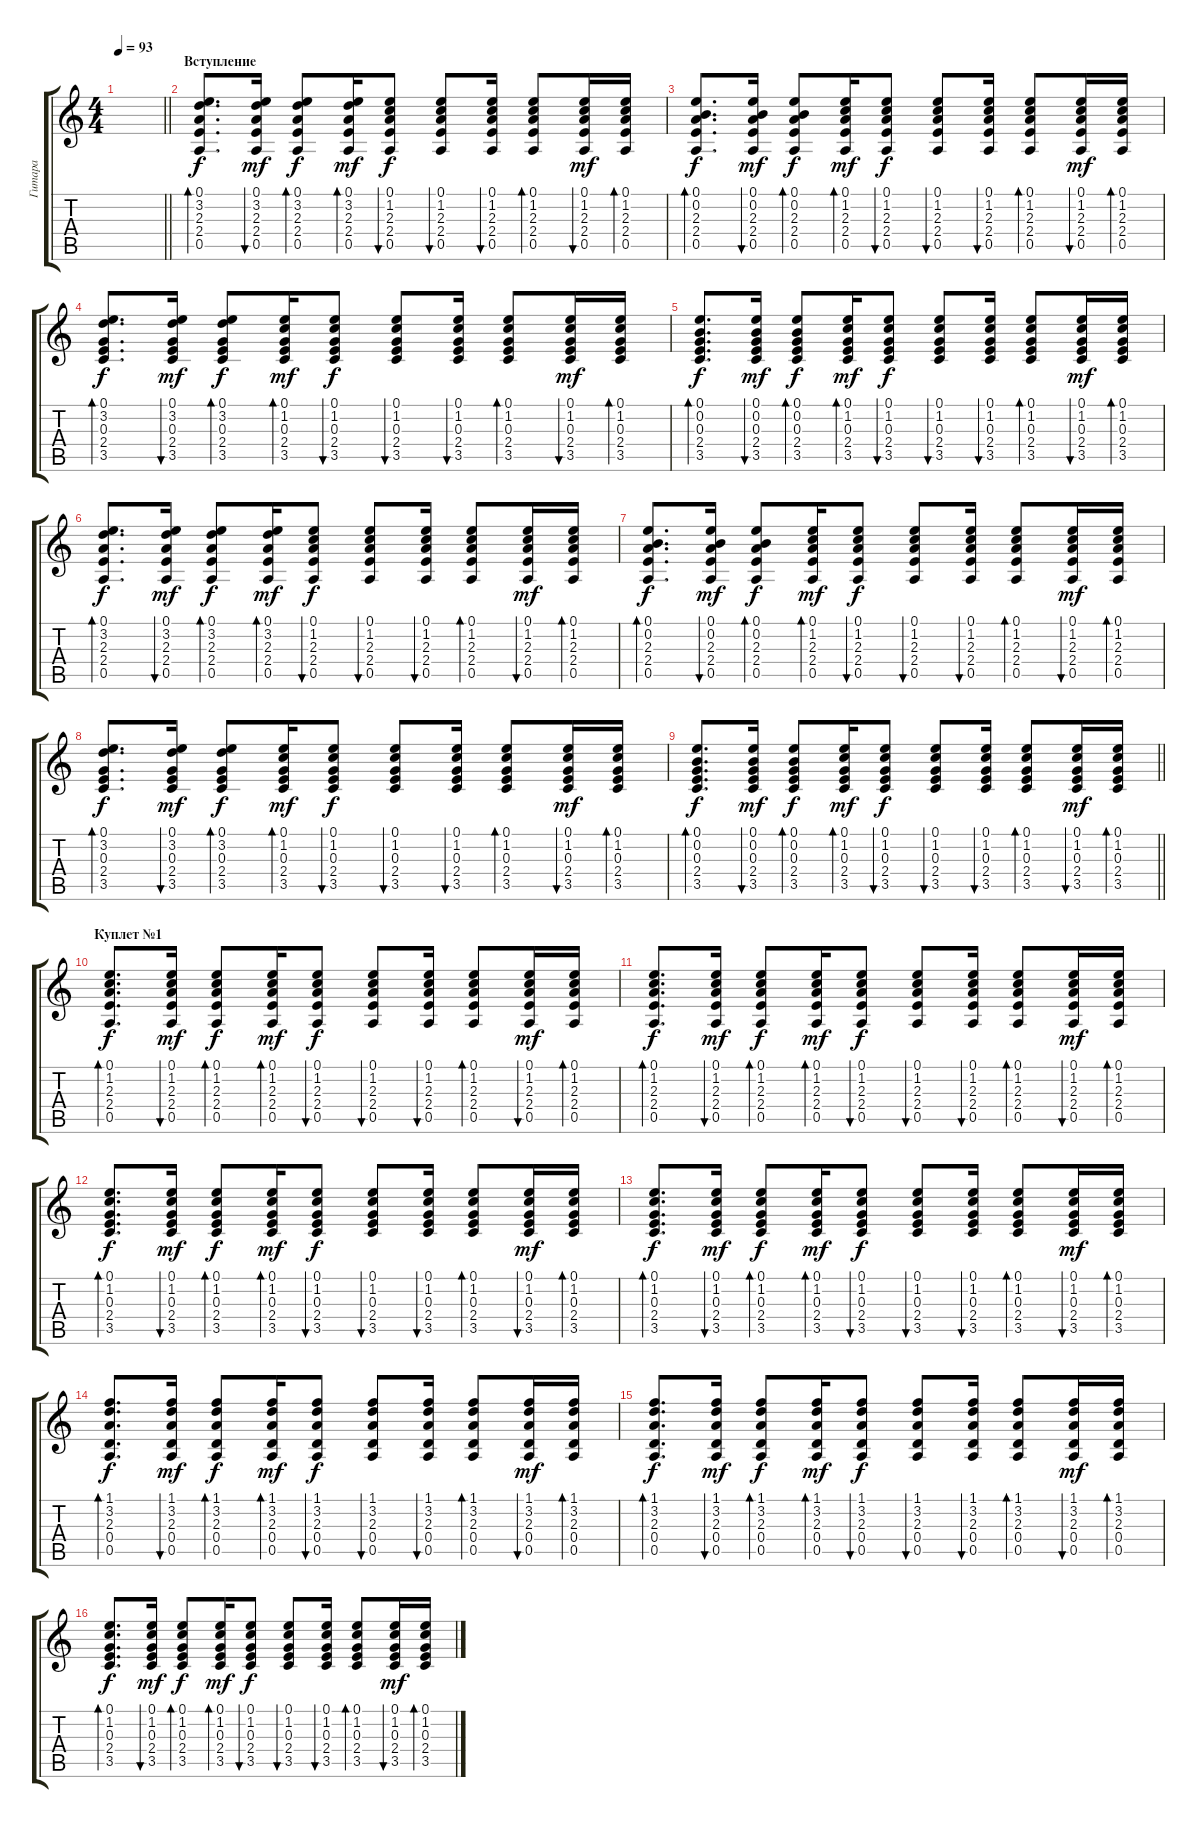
\track ("Гитара" "Гитара") {instrument acousticguitarsteel}
\staff {score tabs}
\tuning (E4 B3 G3 D3 A2 E2) {hide}
\ts (4 4)
\tempo 93
\clef g2
\barLineRight lightlight
\ks c
|
\section ("" "Вступление")
(0.1 3.2 2.3 2.4 0.5).8{d bd 60} (0.1 3.2 2.3 2.4 0.5).16{bu 60 dy mf} (0.1 3.2 2.3 2.4 0.5).8{bd 60 dy f} (0.1 3.2 2.3 2.4 0.5).16{bd 60 dy mf} (0.1 1.2 2.3 2.4 0.5).8{bu 60 dy f} (0.1 1.2 2.3 2.4 0.5).8{bu 60} (0.1 1.2 2.3 2.4 0.5).16{bu 60} (0.1 1.2 2.3 2.4 0.5).8{bd 60} (0.1 1.2 2.3 2.4 0.5).16{bu 60 dy mf} (0.1 1.2 2.3 2.4 0.5).16{bd 60} |
(0.1 0.2 2.3 2.4 0.5).8{d bd 60 dy f} (0.1 0.2 2.3 2.4 0.5).16{bu 60 dy mf} (0.1 0.2 2.3 2.4 0.5).8{bd 60 dy f} (0.1 1.2 2.3 2.4 0.5).16{bd 60 dy mf} (0.1 1.2 2.3 2.4 0.5).8{bu 60 dy f} (0.1 1.2 2.3 2.4 0.5).8{bu 60} (0.1 1.2 2.3 2.4 0.5).16{bu 60} (0.1 1.2 2.3 2.4 0.5).8{bd 60} (0.1 1.2 2.3 2.4 0.5).16{bu 60 dy mf} (0.1 1.2 2.3 2.4 0.5).16{bd 60} |
(0.1 3.2 0.3 2.4 3.5).8{d bd 60 dy f} (0.1 3.2 0.3 2.4 3.5).16{bu 60 dy mf} (0.1 3.2 0.3 2.4 3.5).8{bd 60 dy f} (0.1 1.2 0.3 2.4 3.5).16{bd 60 dy mf} (0.1 1.2 0.3 2.4 3.5).8{bu 60 dy f} (0.1 1.2 0.3 2.4 3.5).8{bu 60} (0.1 1.2 0.3 2.4 3.5).16{bu 60} (0.1 1.2 0.3 2.4 3.5).8{bd 60} (0.1 1.2 0.3 2.4 3.5).16{bu 60 dy mf} (0.1 1.2 0.3 2.4 3.5).16{bd 60} |
(0.1 0.2 0.3 2.4 3.5).8{d bd 60 dy f} (0.1 0.2 0.3 2.4 3.5).16{bu 60 dy mf} (0.1 0.2 0.3 2.4 3.5).8{bd 60 dy f} (0.1 1.2 0.3 2.4 3.5).16{bd 60 dy mf} (0.1 1.2 0.3 2.4 3.5).8{bu 60 dy f} (0.1 1.2 0.3 2.4 3.5).8{bu 60} (0.1 1.2 0.3 2.4 3.5).16{bu 60} (0.1 1.2 0.3 2.4 3.5).8{bd 60} (0.1 1.2 0.3 2.4 3.5).16{bu 60 dy mf} (0.1 1.2 0.3 2.4 3.5).16{bd 60} |
(0.1 3.2 2.3 2.4 0.5).8{d bd 60 dy f} (0.1 3.2 2.3 2.4 0.5).16{bu 60 dy mf} (0.1 3.2 2.3 2.4 0.5).8{bd 60 dy f} (0.1 3.2 2.3 2.4 0.5).16{bd 60 dy mf} (0.1 1.2 2.3 2.4 0.5).8{bu 60 dy f} (0.1 1.2 2.3 2.4 0.5).8{bu 60} (0.1 1.2 2.3 2.4 0.5).16{bu 60} (0.1 1.2 2.3 2.4 0.5).8{bd 60} (0.1 1.2 2.3 2.4 0.5).16{bu 60 dy mf} (0.1 1.2 2.3 2.4 0.5).16{bd 60} |
(0.1 0.2 2.3 2.4 0.5).8{d bd 60 dy f} (0.1 0.2 2.3 2.4 0.5).16{bu 60 dy mf} (0.1 0.2 2.3 2.4 0.5).8{bd 60 dy f} (0.1 1.2 2.3 2.4 0.5).16{bd 60 dy mf} (0.1 1.2 2.3 2.4 0.5).8{bu 60 dy f} (0.1 1.2 2.3 2.4 0.5).8{bu 60} (0.1 1.2 2.3 2.4 0.5).16{bu 60} (0.1 1.2 2.3 2.4 0.5).8{bd 60} (0.1 1.2 2.3 2.4 0.5).16{bu 60 dy mf} (0.1 1.2 2.3 2.4 0.5).16{bd 60} |
(0.1 3.2 0.3 2.4 3.5).8{d bd 60 dy f} (0.1 3.2 0.3 2.4 3.5).16{bu 60 dy mf} (0.1 3.2 0.3 2.4 3.5).8{bd 60 dy f} (0.1 1.2 0.3 2.4 3.5).16{bd 60 dy mf} (0.1 1.2 0.3 2.4 3.5).8{bu 60 dy f} (0.1 1.2 0.3 2.4 3.5).8{bu 60} (0.1 1.2 0.3 2.4 3.5).16{bu 60} (0.1 1.2 0.3 2.4 3.5).8{bd 60} (0.1 1.2 0.3 2.4 3.5).16{bu 60 dy mf} (0.1 1.2 0.3 2.4 3.5).16{bd 60} |
\barLineRight lightlight
(0.1 0.2 0.3 2.4 3.5).8{d bd 60 dy f} (0.1 0.2 0.3 2.4 3.5).16{bu 60 dy mf} (0.1 0.2 0.3 2.4 3.5).8{bd 60 dy f} (0.1 1.2 0.3 2.4 3.5).16{bd 60 dy mf} (0.1 1.2 0.3 2.4 3.5).8{bu 60 dy f} (0.1 1.2 0.3 2.4 3.5).8{bu 60} (0.1 1.2 0.3 2.4 3.5).16{bu 60} (0.1 1.2 0.3 2.4 3.5).8{bd 60} (0.1 1.2 0.3 2.4 3.5).16{bu 60 dy mf} (0.1 1.2 0.3 2.4 3.5).16{bd 60} |
\section ("" "Куплет №1")
(0.1 1.2 2.3 2.4 0.5).8{d bd 60 dy f} (0.1 1.2 2.3 2.4 0.5).16{bu 60 dy mf} (0.1 1.2 2.3 2.4 0.5).8{bd 60 dy f} (0.1 1.2 2.3 2.4 0.5).16{bd 60 dy mf} (0.1 1.2 2.3 2.4 0.5).8{bu 60 dy f} (0.1 1.2 2.3 2.4 0.5).8{bu 60} (0.1 1.2 2.3 2.4 0.5).16{bu 60} (0.1 1.2 2.3 2.4 0.5).8{bd 60} (0.1 1.2 2.3 2.4 0.5).16{bu 60 dy mf} (0.1 1.2 2.3 2.4 0.5).16{bd 60} |
(0.1 1.2 2.3 2.4 0.5).8{d bd 60 dy f} (0.1 1.2 2.3 2.4 0.5).16{bu 60 dy mf} (0.1 1.2 2.3 2.4 0.5).8{bd 60 dy f} (0.1 1.2 2.3 2.4 0.5).16{bd 60 dy mf} (0.1 1.2 2.3 2.4 0.5).8{bu 60 dy f} (0.1 1.2 2.3 2.4 0.5).8{bu 60} (0.1 1.2 2.3 2.4 0.5).16{bu 60} (0.1 1.2 2.3 2.4 0.5).8{bd 60} (0.1 1.2 2.3 2.4 0.5).16{bu 60 dy mf} (0.1 1.2 2.3 2.4 0.5).16{bd 60} |
(0.1 1.2 0.3 2.4 3.5).8{d bd 60 dy f} (0.1 1.2 0.3 2.4 3.5).16{bu 60 dy mf} (0.1 1.2 0.3 2.4 3.5).8{bd 60 dy f} (0.1 1.2 0.3 2.4 3.5).16{bd 60 dy mf} (0.1 1.2 0.3 2.4 3.5).8{bu 60 dy f} (0.1 1.2 0.3 2.4 3.5).8{bu 60} (0.1 1.2 0.3 2.4 3.5).16{bu 60} (0.1 1.2 0.3 2.4 3.5).8{bd 60} (0.1 1.2 0.3 2.4 3.5).16{bu 60 dy mf} (0.1 1.2 0.3 2.4 3.5).16{bd 60} |
(0.1 1.2 0.3 2.4 3.5).8{d bd 60 dy f} (0.1 1.2 0.3 2.4 3.5).16{bu 60 dy mf} (0.1 1.2 0.3 2.4 3.5).8{bd 60 dy f} (0.1 1.2 0.3 2.4 3.5).16{bd 60 dy mf} (0.1 1.2 0.3 2.4 3.5).8{bu 60 dy f} (0.1 1.2 0.3 2.4 3.5).8{bu 60} (0.1 1.2 0.3 2.4 3.5).16{bu 60} (0.1 1.2 0.3 2.4 3.5).8{bd 60} (0.1 1.2 0.3 2.4 3.5).16{bu 60 dy mf} (0.1 1.2 0.3 2.4 3.5).16{bd 60} |
(1.1 3.2 2.3 0.4 0.5).8{d bd 60 dy f} (1.1 3.2 2.3 0.4 0.5).16{bu 60 dy mf} (1.1 3.2 2.3 0.4 0.5).8{bd 60 dy f} (1.1 3.2 2.3 0.4 0.5).16{bd 60 dy mf} (1.1 3.2 2.3 0.4 0.5).8{bu 60 dy f} (1.1 3.2 2.3 0.4 0.5).8{bu 60} (1.1 3.2 2.3 0.4 0.5).16{bu 60} (1.1 3.2 2.3 0.4 0.5).8{bd 60} (1.1 3.2 2.3 0.4 0.5).16{bu 60 dy mf} (1.1 3.2 2.3 0.4 0.5).16{bd 60} |
(1.1 3.2 2.3 0.4 0.5).8{d bd 60 dy f} (1.1 3.2 2.3 0.4 0.5).16{bu 60 dy mf} (1.1 3.2 2.3 0.4 0.5).8{bd 60 dy f} (1.1 3.2 2.3 0.4 0.5).16{bd 60 dy mf} (1.1 3.2 2.3 0.4 0.5).8{bu 60 dy f} (1.1 3.2 2.3 0.4 0.5).8{bu 60} (1.1 3.2 2.3 0.4 0.5).16{bu 60} (1.1 3.2 2.3 0.4 0.5).8{bd 60} (1.1 3.2 2.3 0.4 0.5).16{bu 60 dy mf} (1.1 3.2 2.3 0.4 0.5).16{bd 60} |
(0.1 1.2 0.3 2.4 3.5).8{d bd 60 dy f} (0.1 1.2 0.3 2.4 3.5).16{bu 60 dy mf} (0.1 1.2 0.3 2.4 3.5).8{bd 60 dy f} (0.1 1.2 0.3 2.4 3.5).16{bd 60 dy mf} (0.1 1.2 0.3 2.4 3.5).8{bu 60 dy f} (0.1 1.2 0.3 2.4 3.5).8{bu 60} (0.1 1.2 0.3 2.4 3.5).16{bu 60} (0.1 1.2 0.3 2.4 3.5).8{bd 60} (0.1 1.2 0.3 2.4 3.5).16{bu 60 dy mf} (0.1 1.2 0.3 2.4 3.5).16{bd 60}
